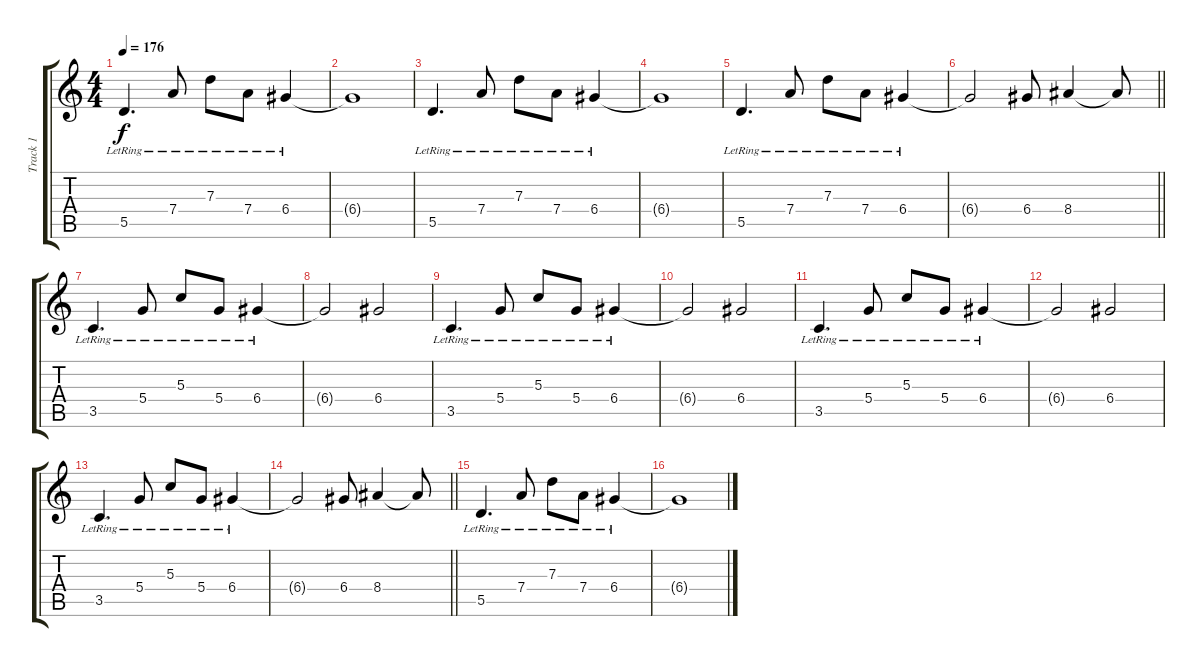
\track ("Track 1" "Track 1") {instrument overdrivenguitar}
\staff {score tabs}
\tuning (E4 B3 G3 D3 A2 D2) {hide}
\ts (4 4)
\tempo 176
\clef g2
\ks c
5.5{lr}.4{d dy f} 7.4{lr}.8 7.3{lr}.8 7.4{lr}.8 6.4{lr}.4 |
6.4{t}.1 |
5.5{lr}.4{d} 7.4{lr}.8 7.3{lr}.8 7.4{lr}.8 6.4{lr}.4 |
6.4{t}.1 |
5.5{lr}.4{d} 7.4{lr}.8 7.3{lr}.8 7.4{lr}.8 6.4{lr}.4 |
\barLineRight lightlight
6.4{t}.2 6.4.8 8.4.4 8.4{t}.8 |
3.5{lr}.4{d} 5.4{lr}.8 5.3{lr}.8 5.4{lr}.8 6.4{lr}.4 |
6.4{t}.2 6.4.2 |
3.5{lr}.4{d} 5.4{lr}.8 5.3{lr}.8 5.4{lr}.8 6.4{lr}.4 |
6.4{t}.2 6.4.2 |
3.5{lr}.4{d} 5.4{lr}.8 5.3{lr}.8 5.4{lr}.8 6.4{lr}.4 |
6.4{t}.2 6.4.2 |
3.5{lr}.4{d} 5.4{lr}.8 5.3{lr}.8 5.4{lr}.8 6.4{lr}.4 |
\barLineRight lightlight
6.4{t}.2 6.4.8 8.4.4 8.4{t}.8 |
5.5{lr}.4{d} 7.4{lr}.8 7.3{lr}.8 7.4{lr}.8 6.4{lr}.4 |
6.4{t}.1
